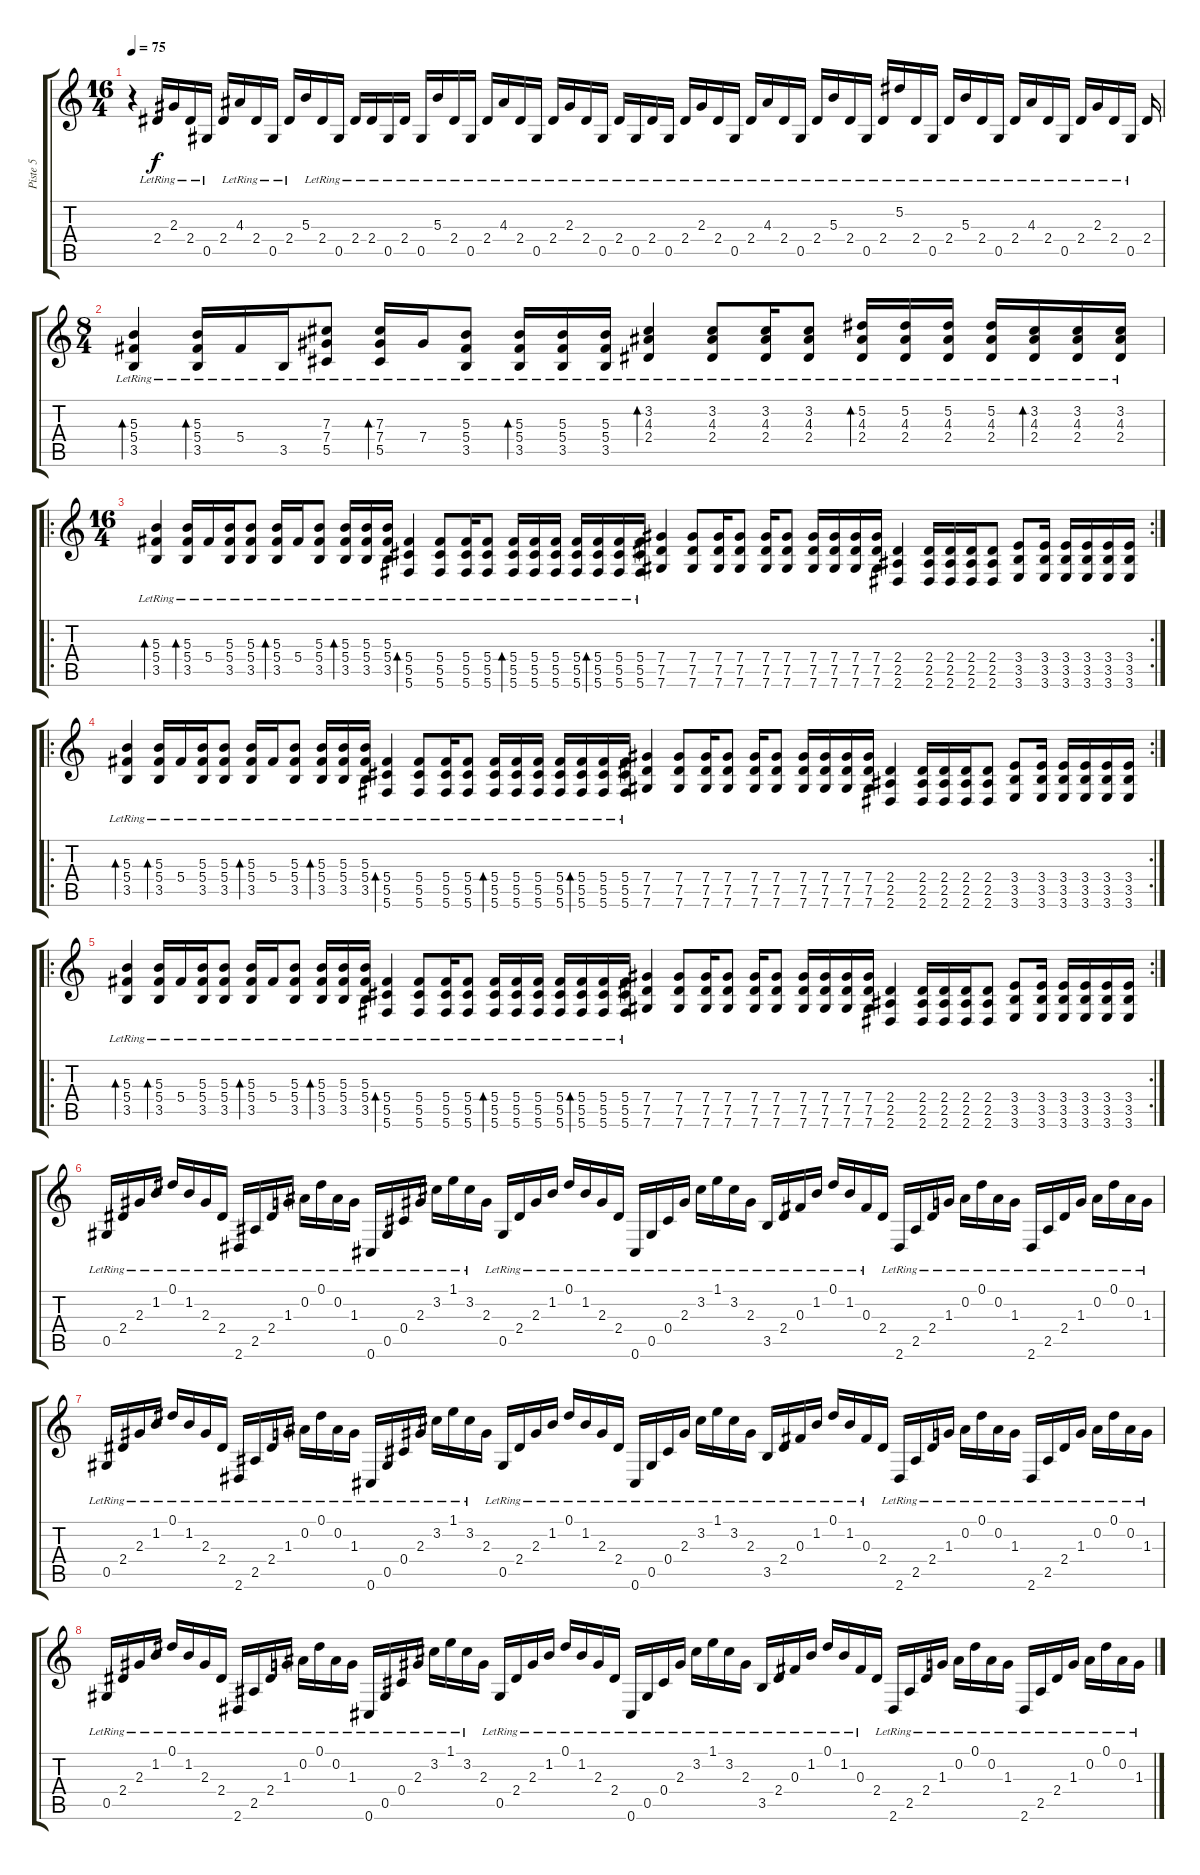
\track ("Piste 5" "Piste 5") {instrument acousticguitarsteel}
\staff {score tabs}
\tuning (Eb4 Bb3 Gb3 Db3 Ab2 Db2) {hide}
\ts (16 4)
\tempo 75
\clef g2
\ks c
r.4{dy f} 2.4{lr}.16 2.3{lr}.16 2.4{lr}.16 0.5{lr}.16 2.4.16 4.3{lr}.16 2.4{lr}.16 0.5{lr}.16 2.4{lr}.16 5.3.16 2.4{lr}.16 0.5{lr}.16 2.4{lr}.16 2.4{lr}.16 0.5{lr}.16 2.4{lr}.16 0.5{lr}.16 5.3{lr}.16 2.4{lr}.16 0.5{lr}.16 2.4{lr}.16 4.3{lr}.16 2.4{lr}.16 0.5{lr}.16 2.4{lr}.16 2.3{lr}.16 2.4{lr}.16 0.5{lr}.16 2.4{lr}.16 0.5{lr}.16 2.4{lr}.16 0.5{lr}.16 2.4{lr}.16 2.3{lr}.16 2.4{lr}.16 0.5{lr}.16 2.4{lr}.16 4.3{lr}.16 2.4{lr}.16 0.5{lr}.16 2.4{lr}.16 5.3{lr}.16 2.4{lr}.16 0.5{lr}.16 2.4{lr}.16 5.2{lr}.16 2.4{lr}.16 0.5{lr}.16 2.4{lr}.16 5.3{lr}.16 2.4{lr}.16 0.5{lr}.16 2.4{lr}.16 4.3{lr}.16 2.4{lr}.16 0.5{lr}.16 2.4{lr}.16 2.3{lr}.16 2.4{lr}.16 0.5{lr}.16 2.4.16 |
\ts (8 4)
(5.3{lr} 5.4{lr} 3.5{lr}).4{bd 120} (5.3{lr} 5.4{lr} 3.5{lr}).16{bd 240} 5.4{lr}.16 3.5{lr}.16 (7.3{lr} 7.4 5.5{lr}).8 (7.3{lr} 7.4{lr} 5.5{lr}).16{bd 240} 7.4{lr}.16 (5.3{lr} 5.4{lr} 3.5{lr}).8 (5.3{lr} 5.4{lr} 3.5).16{bd 480} (5.3{lr} 5.4{lr} 3.5{lr}).16 (5.3{lr} 5.4{lr} 3.5{lr}).16 (3.2{lr} 4.3{lr} 2.4{lr}).4{bd 120} (3.2{lr} 4.3{lr} 2.4{lr}).8 (3.2{lr} 4.3{lr} 2.4{lr}).16 (3.2{lr} 4.3{lr} 2.4{lr}).8 (5.2{lr} 4.3{lr} 2.4{lr}).16{bd 240} (5.2{lr} 4.3 2.4{lr}).16 (5.2 4.3 2.4{lr}).16 (5.2{lr} 4.3{lr} 2.4{lr}).16 (3.2{lr} 4.3{lr} 2.4{lr}).16{bd 240} (3.2{lr} 4.3{lr} 2.4{lr}).16 (3.2{lr} 4.3{lr} 2.4{lr}).16 |
\ro
\rc 2
\ts (16 4)
(5.3{lr} 5.4{lr} 3.5{lr}).4{bd 120} (5.3{lr} 5.4{lr} 3.5{lr}).16{bd 240} 5.4{lr}.16 (5.3 5.4 3.5{lr}).16 (5.3{lr} 5.4 3.5{lr}).8 (5.3{lr} 5.4{lr} 3.5{lr}).16{bd 240} 5.4{lr}.16 (5.3{lr} 5.4{lr} 3.5{lr}).8 (5.3{lr} 5.4{lr} 3.5).16{bd 480} (5.3{lr} 5.4{lr} 3.5{lr}).16 (5.3{lr} 5.4{lr} 3.5{lr}).16 (5.4{lr} 5.5 5.6).4{bd 120} (5.4{lr} 5.5 5.6).8 (5.4{lr} 5.5 5.6).16 (5.4{lr} 5.5 5.6).8 (5.4{lr} 5.5 5.6).16{bd 240} (5.4{lr} 5.5 5.6).16 (5.4{lr} 5.5 5.6).16 (5.4{lr} 5.5 5.6).16 (5.4{lr} 5.5 5.6).16{bd 240} (5.4{lr} 5.5 5.6).16 (5.4{lr} 5.5 5.6).16 (7.4 7.5 7.6).4 (7.4 7.5 7.6).8 (7.4 7.5 7.6).16 (7.4 7.5 7.6).8 (7.4 7.5 7.6).16 (7.4 7.5 7.6).8 (7.4 7.5 7.6).16 (7.4 7.5 7.6).16 (7.4 7.5 7.6).16 (7.4 7.5 7.6).16 (2.4 2.5 2.6).4 (2.4 2.5 2.6).16 (2.4 2.5 2.6).16 (2.4 2.5 2.6).16 (2.4 2.5 2.6).8 (3.4 3.5 3.6).8 (3.4 3.5 3.6).16 (3.4 3.5 3.6).16 (3.4 3.5 3.6).16 (3.4 3.5 3.6).16 (3.4 3.5 3.6).16 |
\ro
\rc 2
(5.3{lr} 5.4{lr} 3.5{lr}).4{bd 120} (5.3{lr} 5.4{lr} 3.5{lr}).16{bd 240} 5.4{lr}.16 (5.3 5.4 3.5{lr}).16 (5.3{lr} 5.4 3.5{lr}).8 (5.3{lr} 5.4{lr} 3.5{lr}).16{bd 240} 5.4{lr}.16 (5.3{lr} 5.4{lr} 3.5{lr}).8 (5.3{lr} 5.4{lr} 3.5).16{bd 480} (5.3{lr} 5.4{lr} 3.5{lr}).16 (5.3{lr} 5.4{lr} 3.5{lr}).16 (5.4{lr} 5.5 5.6).4{bd 120} (5.4{lr} 5.5 5.6).8 (5.4{lr} 5.5 5.6).16 (5.4{lr} 5.5 5.6).8 (5.4{lr} 5.5 5.6).16{bd 240} (5.4{lr} 5.5 5.6).16 (5.4{lr} 5.5 5.6).16 (5.4{lr} 5.5 5.6).16 (5.4{lr} 5.5 5.6).16{bd 240} (5.4{lr} 5.5 5.6).16 (5.4{lr} 5.5 5.6).16 (7.4 7.5 7.6).4 (7.4 7.5 7.6).8 (7.4 7.5 7.6).16 (7.4 7.5 7.6).8 (7.4 7.5 7.6).16 (7.4 7.5 7.6).8 (7.4 7.5 7.6).16 (7.4 7.5 7.6).16 (7.4 7.5 7.6).16 (7.4 7.5 7.6).16 (2.4 2.5 2.6).4 (2.4 2.5 2.6).16 (2.4 2.5 2.6).16 (2.4 2.5 2.6).16 (2.4 2.5 2.6).8 (3.4 3.5 3.6).8 (3.4 3.5 3.6).16 (3.4 3.5 3.6).16 (3.4 3.5 3.6).16 (3.4 3.5 3.6).16 (3.4 3.5 3.6).16 |
\ro
\rc 2
(5.3{lr} 5.4{lr} 3.5{lr}).4{bd 120} (5.3{lr} 5.4{lr} 3.5{lr}).16{bd 240} 5.4{lr}.16 (5.3 5.4 3.5{lr}).16 (5.3{lr} 5.4 3.5{lr}).8 (5.3{lr} 5.4{lr} 3.5{lr}).16{bd 240} 5.4{lr}.16 (5.3{lr} 5.4{lr} 3.5{lr}).8 (5.3{lr} 5.4{lr} 3.5).16{bd 480} (5.3{lr} 5.4{lr} 3.5{lr}).16 (5.3{lr} 5.4{lr} 3.5{lr}).16 (5.4{lr} 5.5 5.6).4{bd 120} (5.4{lr} 5.5 5.6).8 (5.4{lr} 5.5 5.6).16 (5.4{lr} 5.5 5.6).8 (5.4{lr} 5.5 5.6).16{bd 240} (5.4{lr} 5.5 5.6).16 (5.4{lr} 5.5 5.6).16 (5.4{lr} 5.5 5.6).16 (5.4{lr} 5.5 5.6).16{bd 240} (5.4{lr} 5.5 5.6).16 (5.4{lr} 5.5 5.6).16 (7.4 7.5 7.6).4 (7.4 7.5 7.6).8 (7.4 7.5 7.6).16 (7.4 7.5 7.6).8 (7.4 7.5 7.6).16 (7.4 7.5 7.6).8 (7.4 7.5 7.6).16 (7.4 7.5 7.6).16 (7.4 7.5 7.6).16 (7.4 7.5 7.6).16 (2.4 2.5 2.6).4 (2.4 2.5 2.6).16 (2.4 2.5 2.6).16 (2.4 2.5 2.6).16 (2.4 2.5 2.6).8 (3.4 3.5 3.6).8 (3.4 3.5 3.6).16 (3.4 3.5 3.6).16 (3.4 3.5 3.6).16 (3.4 3.5 3.6).16 (3.4 3.5 3.6).16 |
0.5{lr}.16 2.4{lr}.16 2.3{lr}.16 1.2{lr}.16 0.1{lr}.16 1.2{lr}.16 2.3{lr}.16 2.4{lr}.16 2.6{lr}.16 2.5{lr}.16 2.4{lr}.16 1.3{lr}.16 0.2{lr}.16 0.1{lr}.16 0.2{lr}.16 1.3{lr}.16 0.6{lr}.16 0.5{lr}.16 0.4{lr}.16 2.3{lr}.16 3.2{lr}.16 1.1{lr}.16 3.2{lr}.16 2.3.16 0.5{lr}.16 2.4{lr}.16 2.3{lr}.16 1.2{lr}.16 0.1{lr}.16 1.2{lr}.16 2.3{lr}.16 2.4{lr}.16 0.6{lr}.16 0.5{lr}.16 0.4{lr}.16 2.3{lr}.16 3.2{lr}.16 1.1{lr}.16 3.2{lr}.16 2.3{lr}.16 3.5{lr}.16 2.4{lr}.16 0.3{lr}.16 1.2{lr}.16 0.1{lr}.16 1.2{lr}.16 0.3{lr}.16 2.4.16 2.6{lr}.16 2.5{lr}.16 2.4{lr}.16 1.3{lr}.16 0.2{lr}.16 0.1{lr}.16 0.2{lr}.16 1.3{lr}.16 2.6{lr}.16 2.5{lr}.16 2.4{lr}.16 1.3{lr}.16 0.2{lr}.16 0.1{lr}.16 0.2{lr}.16 1.3{lr}.16 |
0.5{lr}.16 2.4{lr}.16 2.3{lr}.16 1.2{lr}.16 0.1{lr}.16 1.2{lr}.16 2.3{lr}.16 2.4{lr}.16 2.6{lr}.16 2.5{lr}.16 2.4{lr}.16 1.3{lr}.16 0.2{lr}.16 0.1{lr}.16 0.2{lr}.16 1.3{lr}.16 0.6{lr}.16 0.5{lr}.16 0.4{lr}.16 2.3{lr}.16 3.2{lr}.16 1.1{lr}.16 3.2{lr}.16 2.3.16 0.5{lr}.16 2.4{lr}.16 2.3{lr}.16 1.2{lr}.16 0.1{lr}.16 1.2{lr}.16 2.3{lr}.16 2.4{lr}.16 0.6{lr}.16 0.5{lr}.16 0.4{lr}.16 2.3{lr}.16 3.2{lr}.16 1.1{lr}.16 3.2{lr}.16 2.3{lr}.16 3.5{lr}.16 2.4{lr}.16 0.3{lr}.16 1.2{lr}.16 0.1{lr}.16 1.2{lr}.16 0.3{lr}.16 2.4.16 2.6{lr}.16 2.5{lr}.16 2.4{lr}.16 1.3{lr}.16 0.2{lr}.16 0.1{lr}.16 0.2{lr}.16 1.3{lr}.16 2.6{lr}.16 2.5{lr}.16 2.4{lr}.16 1.3{lr}.16 0.2{lr}.16 0.1{lr}.16 0.2{lr}.16 1.3{lr}.16 |
0.5{lr}.16 2.4{lr}.16 2.3{lr}.16 1.2{lr}.16 0.1{lr}.16 1.2{lr}.16 2.3{lr}.16 2.4{lr}.16 2.6{lr}.16 2.5{lr}.16 2.4{lr}.16 1.3{lr}.16 0.2{lr}.16 0.1{lr}.16 0.2{lr}.16 1.3{lr}.16 0.6{lr}.16 0.5{lr}.16 0.4{lr}.16 2.3{lr}.16 3.2{lr}.16 1.1{lr}.16 3.2{lr}.16 2.3.16 0.5{lr}.16 2.4{lr}.16 2.3{lr}.16 1.2{lr}.16 0.1{lr}.16 1.2{lr}.16 2.3{lr}.16 2.4{lr}.16 0.6{lr}.16 0.5{lr}.16 0.4{lr}.16 2.3{lr}.16 3.2{lr}.16 1.1{lr}.16 3.2{lr}.16 2.3{lr}.16 3.5{lr}.16 2.4{lr}.16 0.3{lr}.16 1.2{lr}.16 0.1{lr}.16 1.2{lr}.16 0.3{lr}.16 2.4.16 2.6{lr}.16 2.5{lr}.16 2.4{lr}.16 1.3{lr}.16 0.2{lr}.16 0.1{lr}.16 0.2{lr}.16 1.3{lr}.16 2.6{lr}.16 2.5{lr}.16 2.4{lr}.16 1.3{lr}.16 0.2{lr}.16 0.1{lr}.16 0.2{lr}.16 1.3{lr}.16
